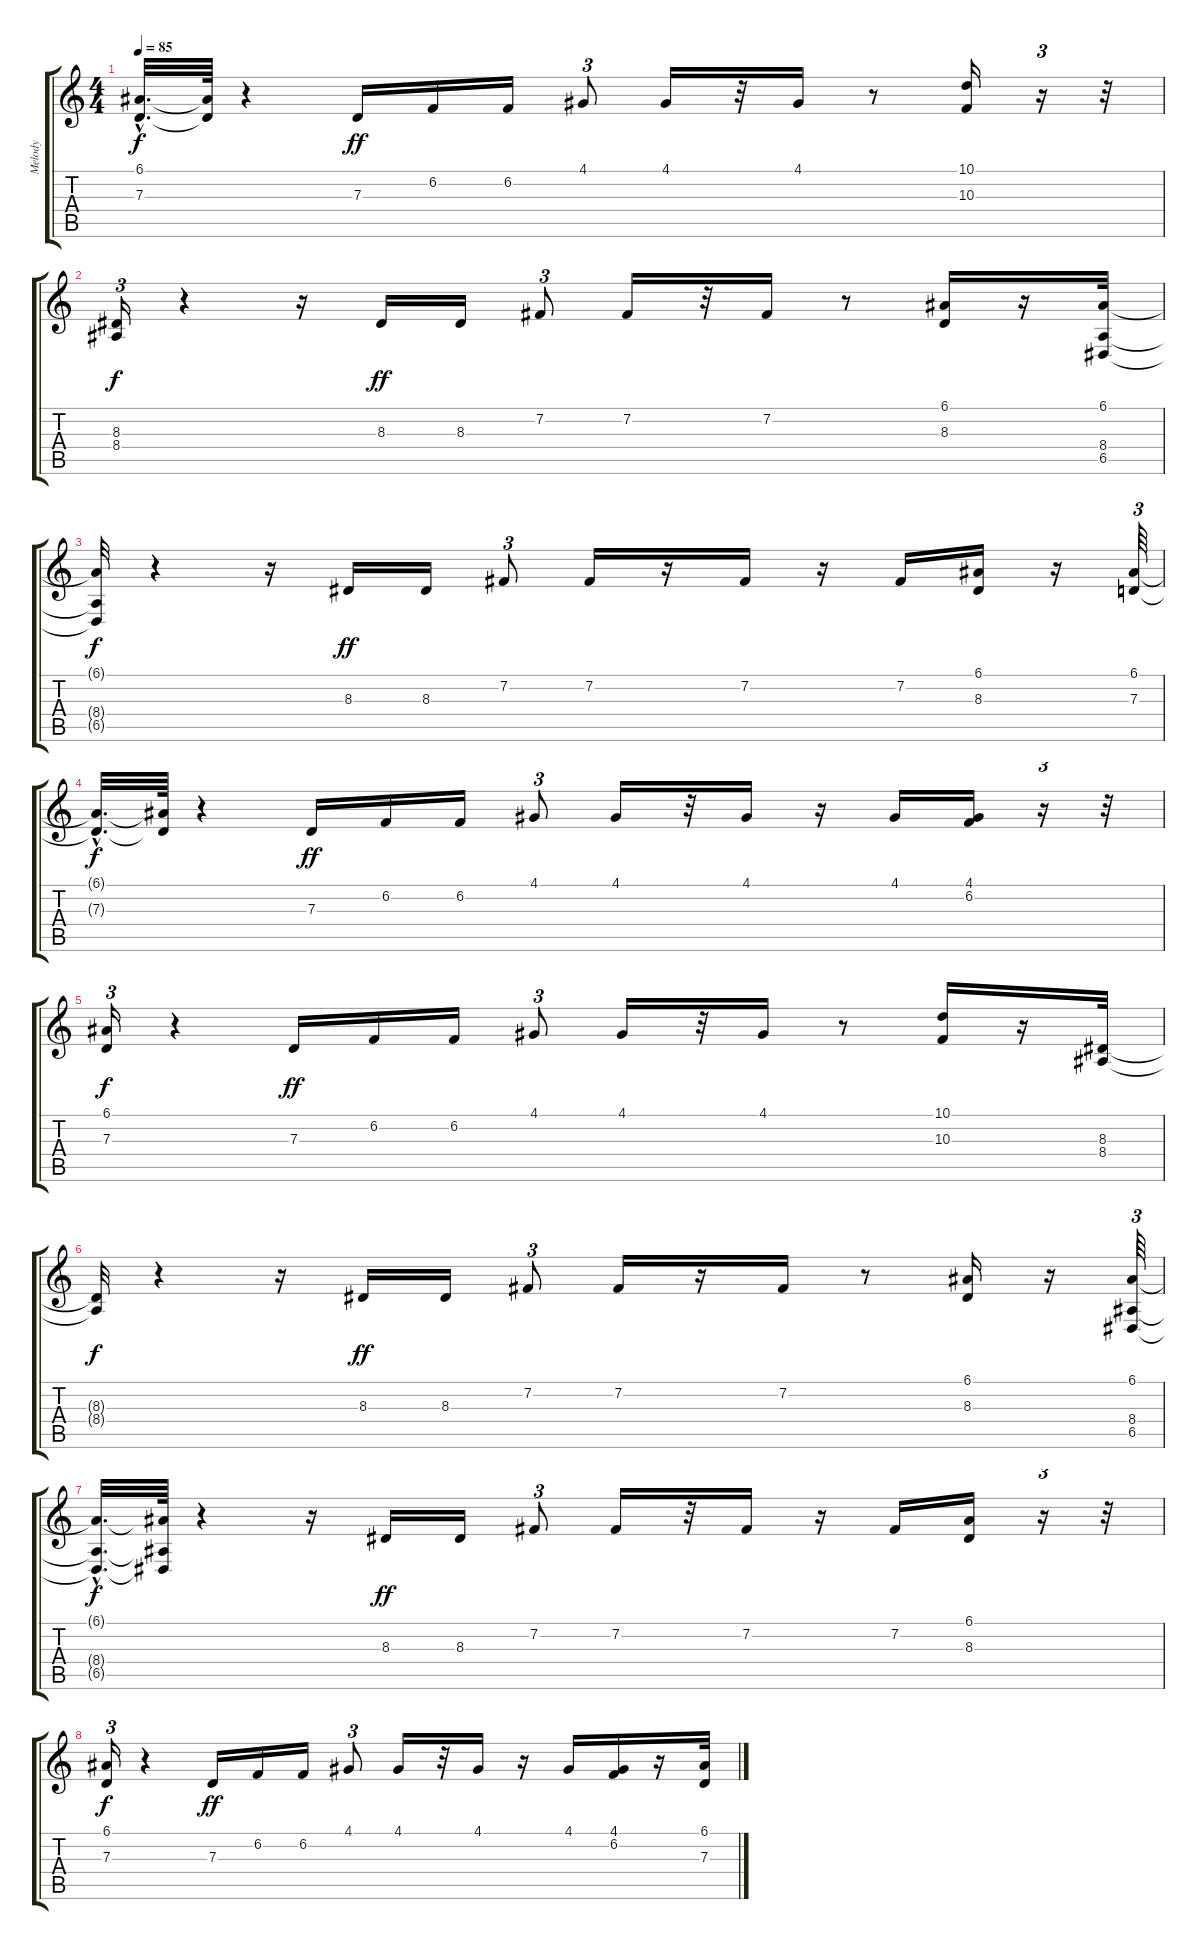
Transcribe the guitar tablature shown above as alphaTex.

\track ("Melody" "Melody") {instrument steeldrums}
\staff {score tabs}
\tuning (E4 B3 G3 D3 A2 E2) {hide}
\ts (4 4)
\tempo 85
\clef g2
\ks c
(6.1{hac t} 7.3{hac t}).32{d dy f} (6.1{t} 7.3{t}).64 r.4 7.3.16{dy ff} 6.2.16 6.2.16 4.1.8{tu (3 2)} 4.1.16 r.32 4.1.16 r.8 (10.1 10.3).16 r.16{tu (3 2)} r.32 |
(8.3 8.4).16{tu (3 2) dy f} r.4 r.16 8.3.16{dy ff} 8.3.16 7.2.8{tu (3 2)} 7.2.16 r.32 7.2.16 r.8 (6.1 8.3).16 r.16 (6.1 8.4 6.5).32 |
(6.1{t} 8.4{t} 6.5{t}).32{dy f} r.4 r.16 8.3.16{dy ff} 8.3.16 7.2.8{tu (3 2)} 7.2.16 r.16 7.2.16 r.16 7.2.16 (6.1 8.3).16 r.16 (6.1 7.3).64{tu (3 2)} |
(6.1{hac t} 7.3{hac t}).32{d dy f} (6.1{t} 7.3{t}).64 r.4 7.3.16{dy ff} 6.2.16 6.2.16 4.1.8{tu (3 2)} 4.1.16 r.32 4.1.16 r.16 4.1.16 (4.1 6.2).16 r.16{tu (3 2)} r.32 |
(6.1 7.3).16{tu (3 2) dy f} r.4 7.3.16{dy ff} 6.2.16 6.2.16 4.1.8{tu (3 2)} 4.1.16 r.32 4.1.16 r.8 (10.1 10.3).16 r.16 (8.3 8.4).32 |
(8.3{t} 8.4{t}).32{dy f} r.4 r.16 8.3.16{dy ff} 8.3.16 7.2.8{tu (3 2)} 7.2.16 r.16 7.2.16 r.8 (6.1 8.3).16 r.16 (6.1 8.4 6.5).64{tu (3 2)} |
(6.1{hac t} 8.4{hac t} 6.5{hac t}).32{d dy f} (6.1{t} 8.4{t} 6.5{t}).64 r.4 r.16 8.3.16{dy ff} 8.3.16 7.2.8{tu (3 2)} 7.2.16 r.32 7.2.16 r.16 7.2.16 (6.1 8.3).16 r.16{tu (3 2)} r.32 |
(6.1 7.3).16{tu (3 2) dy f} r.4 7.3.16{dy ff} 6.2.16 6.2.16 4.1.8{tu (3 2)} 4.1.16 r.32 4.1.16 r.16 4.1.16 (4.1 6.2).16 r.16 (6.1 7.3).32
